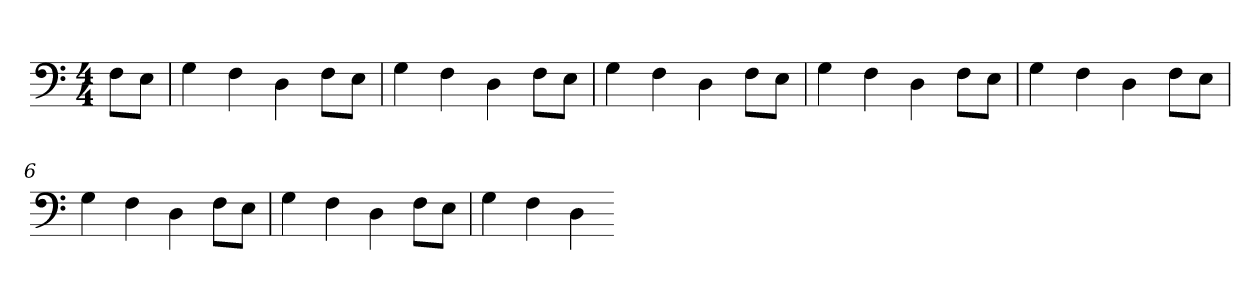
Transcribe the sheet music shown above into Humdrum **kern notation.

**kern
*part1
*staff1
*clefF4
*k[]
*M4/4
=
8F\L
8E\J
=1
4G
4F
4D
8F\L
8E\J
=2
4G
4F
4D
8F\L
8E\J
=3
4G
4F
4D
8F\L
8E\J
=4
4G
4F
4D
8F\L
8E\J
=5
4G
4F
4D
8F\L
8E\J
=6
4G
4F
4D
8F\L
8E\J
=7
4G
4F
4D
8F\L
8E\J
=8
4G
4F
4D
=-
*-
